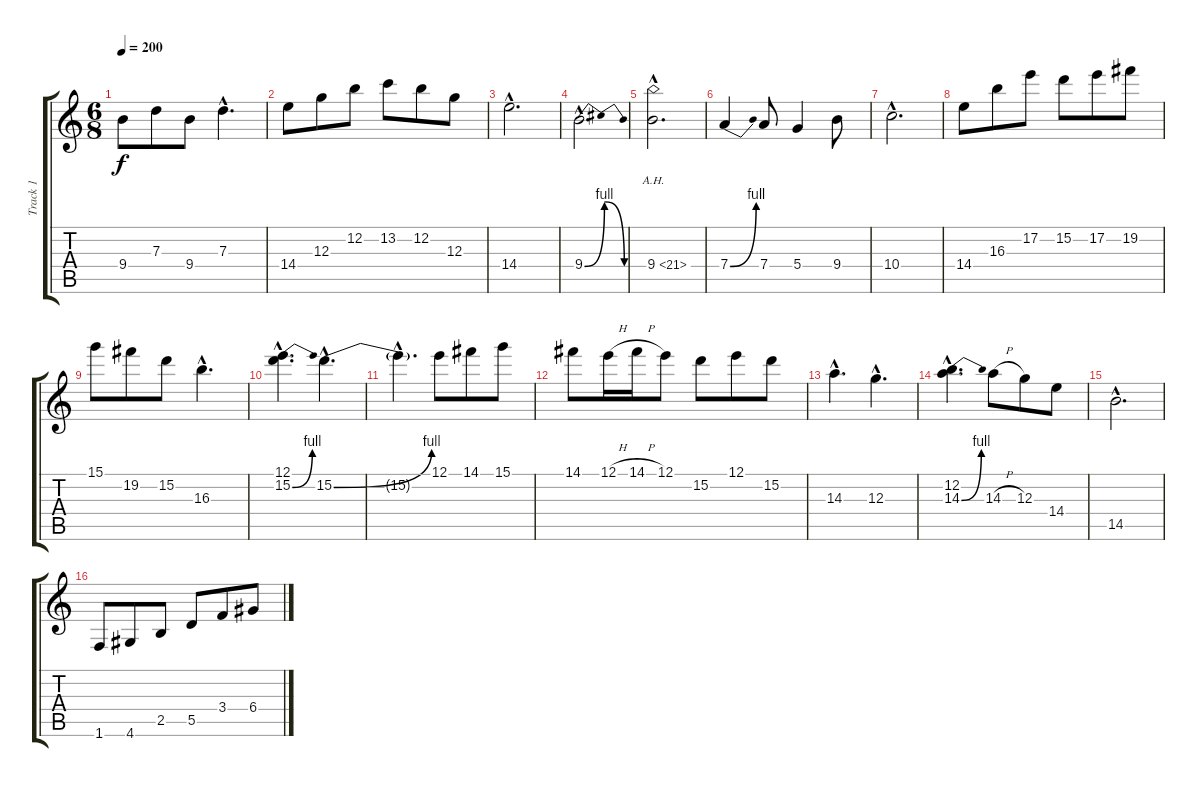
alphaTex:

\track ("Track 1" "Track 1") {instrument distortionguitar}
\staff {score tabs}
\tuning (E4 B3 G3 D3 A2 E2) {hide}
\ts (6 8)
\tempo 200
\clef g2
\ks c
9.4.8{dy f} 7.3.8 9.4.8 7.3{hac}.4{d} |
14.4.8 12.3.8 12.2.8 13.2.8 12.2.8 12.3.8 |
14.4{hac}.2{d} |
9.4{be (bendrelease 0 0 30 4 55 4 60 0) hac}.2{d} |
9.4{ah 12 hac}.2{d} |
7.4{be (bend 0 0 60 4)}.4 7.4.8 5.4.4 9.4.8 |
10.4{hac}.2{d} |
14.4.8 16.3.8 17.2.8 15.2.8 17.2.8 19.2.8 |
15.1.8 19.2.8 15.2.8 16.3{hac}.4{d} |
(12.1{hac} 15.2{be (bend 0 0 60 4) hac}).4{d} 15.2{be (bend 0 0 60 4) hac}.4{d} |
15.2{hac t}.4{d} 12.1.8 14.1.8 15.1.8 |
14.1.8 12.1{h}.16 14.1{h}.16 12.1.8 15.2.8 12.1.8 15.2.8 |
14.3{hac}.4{d} 12.3{hac}.4{d} |
(12.2{hac} 14.3{be (bend 0 0 60 4) hac}).4{d} 14.3{h}.8 12.3.8 14.4.8 |
14.5{hac}.2{d} |
1.6.8 4.6.8 2.5.8 5.5.8 3.4.8 6.4.8
